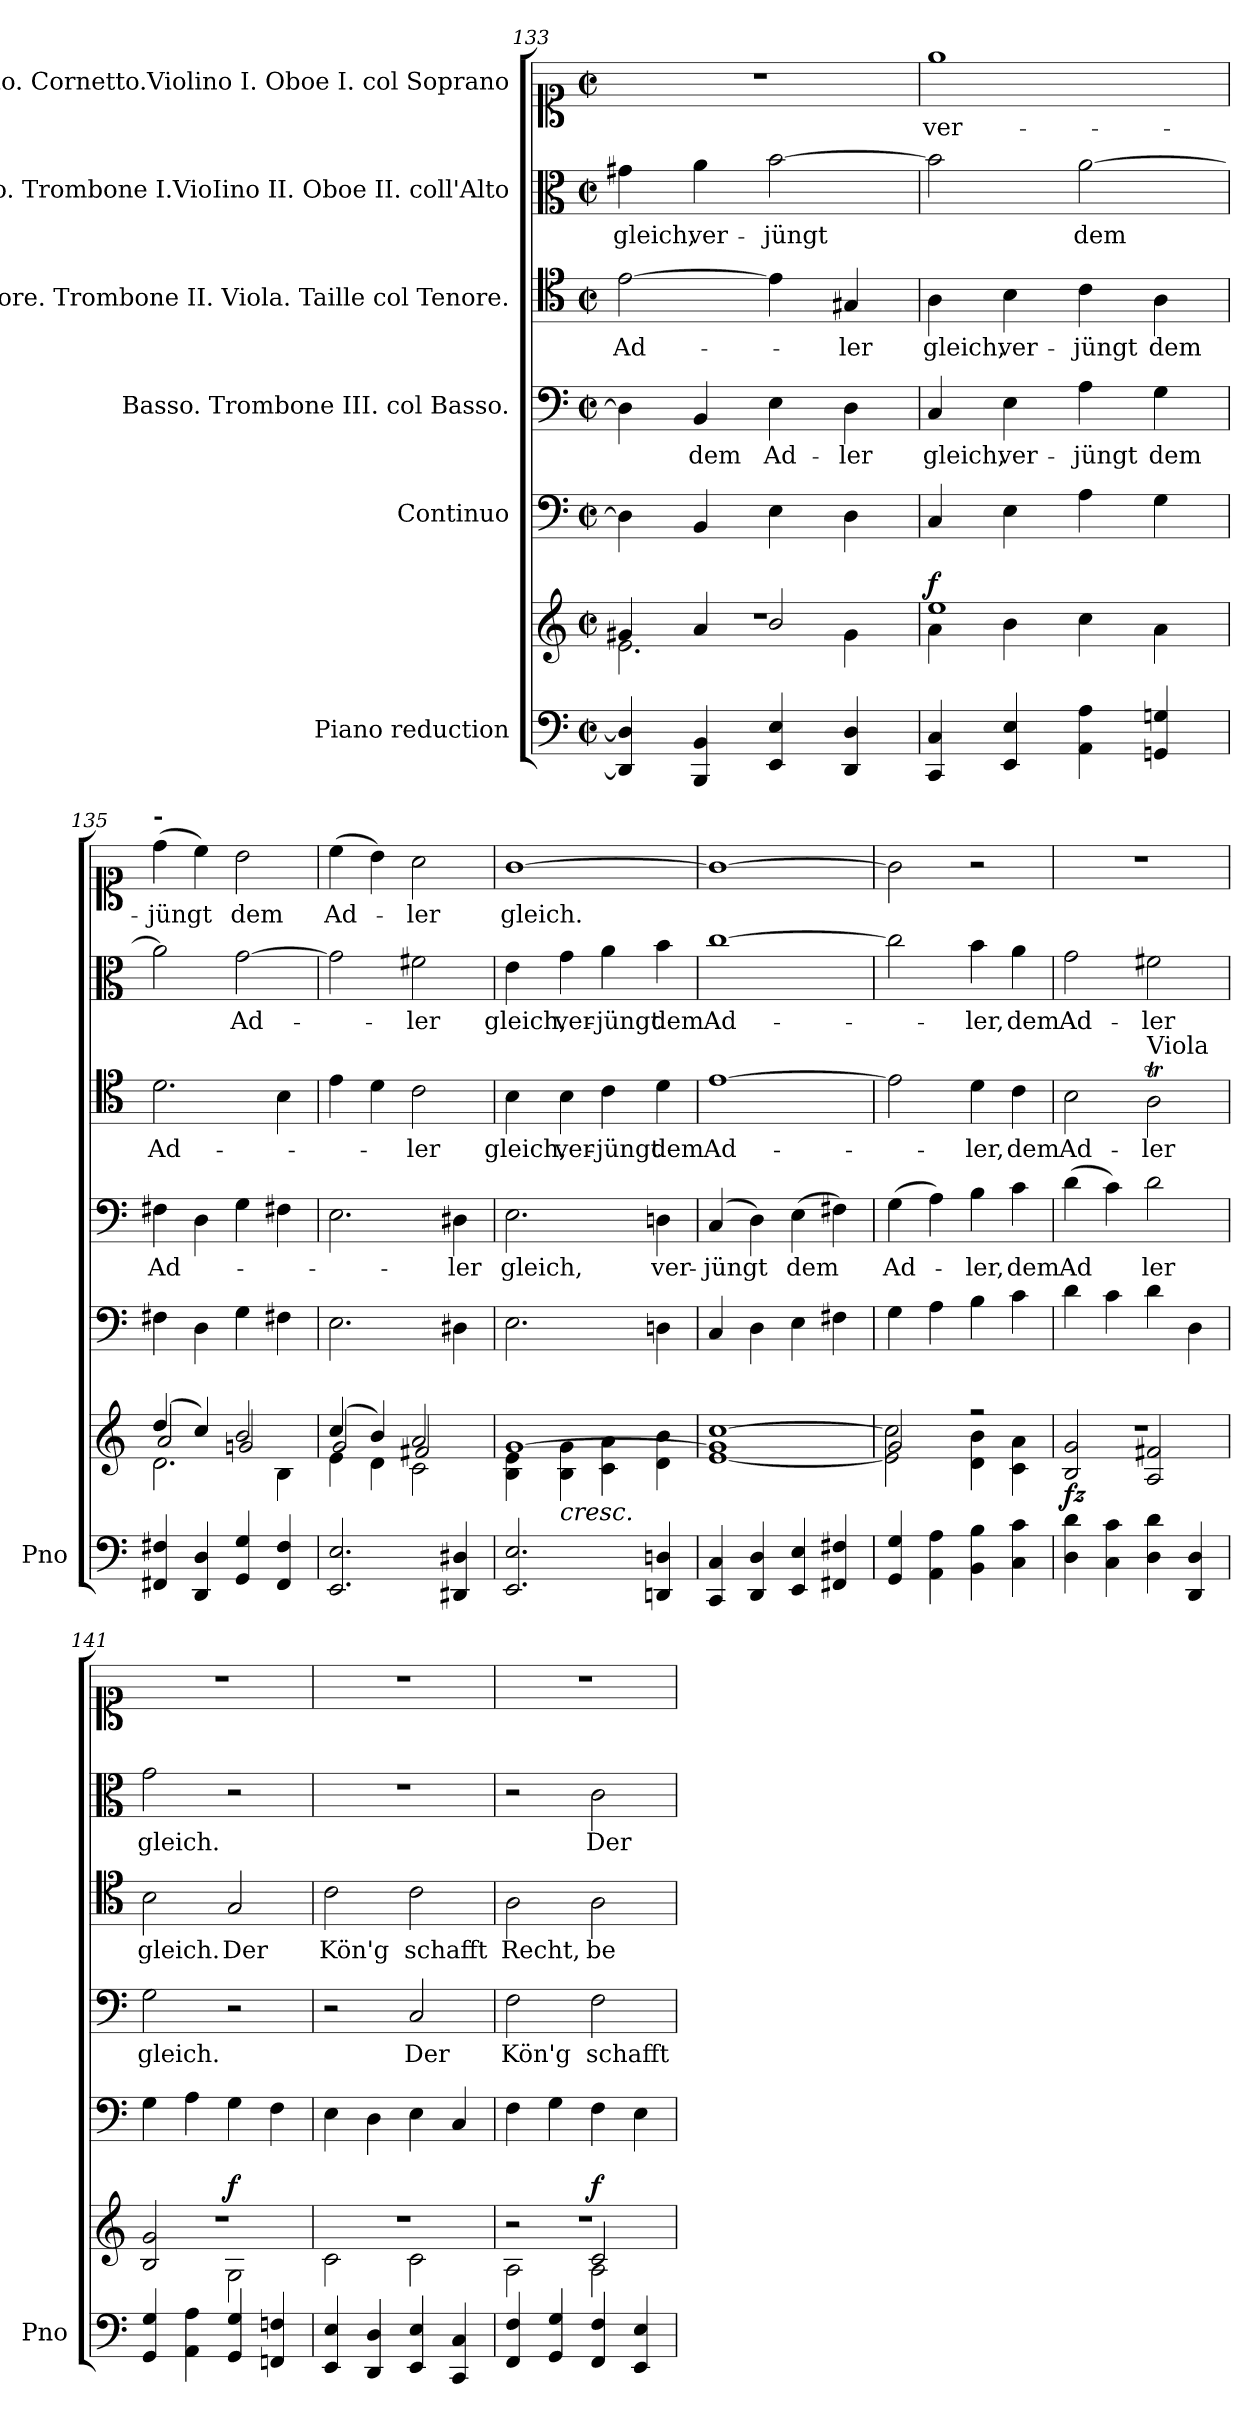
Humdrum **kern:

**kern	**kern	**dynam	**kern	**kern	**text	**kern	**text	**kern	**text	**kern	**text
*part6	*part6	*part6	*part5	*part4	*part4	*part3	*part3	*part2	*part2	*part1	*part1
*staff7	*staff6	*staff6/7	*staff5	*staff4	*staff4	*staff3	*staff3	*staff2	*staff2	*staff1	*staff1
*I"Piano reduction	*	*	*I"Continuo	*I"Basso. Trombone III. col Basso.	*	*I"Tenore.  Trombone II. Viola. Taille col Tenore.	*	*I"Alto. Trombone I.VioIino II. Oboe II. coll'Alto	*	*I"Soprano. Cornetto.Violino I. Oboe I. col Soprano	*
*I'Pno	*	*	*	*	*	*	*	*	*	*	*
!!LO:LB:g=z
*clefF4	*clefG2	*	*clefF4	*clefF4	*	*clefC4	*	*clefC3	*	*clefC1	*
*k[]	*k[]	*	*k[]	*k[]	*	*k[]	*	*k[]	*	*k[]	*
*M2/2	*M2/2	*	*M2/2	*M2/2	*	*M2/2	*	*M2/2	*	*M2/2	*
*met(c|)	*met(c|)	*	*met(c|)	*met(c|)	*	*met(c|)	*	*met(c|)	*	*met(c|)	*
=133	=133	=133	=133	=133	=133	=133	=133	=133	=133	=133	=133
*	*^	*	*	*	*	*	*	*	*	*	*
*	*	*^	*	*	*	*	*	*	*	*	*	*
!	!	!	!	!	!	!	!	!	!LO:LY:b	!	!LO:LY:b	!	!
4DD/] 4D/]	1r	2.e\	4g#X/	.	4D\]	4D\]	.	[2e\	Ad-	4g#X\	gleich,	1r	.
!	!	!	!	!	!	!	!LO:LY:b	!	!	!	!LO:LY:b	!	!
4BBB/ 4BB/	.	.	4a/	.	4BB/	4BB/	dem	.	.	4a\	ver-	.	.
!	!	!	!	!	!	!	!LO:LY:b	!	!	!	!LO:LY:b	!	!
4EE/ 4E/	.	.	2b/	.	4E\	4E\	Ad-	4e\]	.	[2b\	-jüngt	.	.
!	!	!	!	!	!	!	!LO:LY:b	!	!LO:LY:b	!	!	!	!
4DD/ 4D/	.	4g#\	.	.	4D\	4D\	-ler	4G#X/	-ler	.	.	.	.
*	*	*v	*v	*	*	*	*	*	*	*	*	*	*
=134	=134	=134	=134	=134	=134	=134	=134	=134	=134	=134	=134	=134
!	!	!	!LO:DY:a	!	!	!LO:LY:b	!	!LO:LY:b	!	!	!	!LO:LY:b
4CC/ 4C/	1ee	4a\	f	4C/	4C/	gleich,	4A\	gleich,	2b\]	.	1ee	ver-
!	!	!	!	!	!	!LO:LY:b	!	!LO:LY:b	!	!	!	!
4EE/ 4E/	.	4b\	.	4E\	4E\	ver-	4B\	ver-	.	.	.	.
!	!	!	!	!	!	!LO:LY:b	!	!LO:LY:b	!	!LO:LY:b	!	!
4AA\ 4A\	.	4cc\	.	4A\	4A\	-jüngt	4c\	-jüngt	[2a\	dem	.	.
!	!	!	!	!	!	!LO:LY:b	!	!LO:LY:b	!	!	!	!
4GGn/ 4Gn/	.	4a\	.	4G\	4G\	dem	4A\	dem	.	.	.	.
=135	=135	=135	=135	=135	=135	=135	=135	=135	=135	=135	=135	=135
*	*	*^	*	*	*	*	*	*	*	*	*	*
!	!	!	!	!	!	!	!	!	!	!	!	!LO:TX:a:B:t=-	!
!	!	!	!	!	!	!	!LO:LY:b	!	!LO:LY:b	!	!	!	!LO:LY:b
4FF#X/ 4F#X/	(4dd/	2.d\	2a/	.	4F#X\	4F#X\	Ad-	2.d\	Ad-	2a\]	.	(4dd\	-jüngt
4DD/ 4D/	4cc/)	.	.	.	4D\	4D\	.	.	.	.	.	4cc\)	.
!	!	!	!	!	!	!	!	!	!	!	!LO:LY:b	!	!LO:LY:b
4GG/ 4G/	2b/	.	2gn/	.	4G\	4G\	.	.	.	[2g\	Ad-	2b\	dem
4FF#/ 4F#/	.	4B\	.	.	4F#X\	4F#X\	.	4B\	.	.	.	.	.
=136	=136	=136	=136	=136	=136	=136	=136	=136	=136	=136	=136	=136	=136
!	!	!	!	!	!	!	!	!	!	!	!	!	!LO:LY:b
2.EE/ 2.E/	(4cc/	4e\	2g/	.	2.E\	2.E\	.	4e\	.	2g\]	.	(4cc\	Ad-
.	4b/)	4d\	.	.	.	.	.	4d\	.	.	.	4b\)	.
!	!	!	!	!	!	!	!	!	!LO:LY:b	!	!LO:LY:b	!	!LO:LY:b
.	2a/	2c\	2f#X/	.	.	.	.	2c\	ler	2f#X\	ler	2a\	ler
!	!	!	!	!	!	!	!LO:LY:b	!	!	!	!	!	!
4DD#X/ 4D#X/	.	.	.	.	4D#X\	4D#X\	-ler	.	.	.	.	.	.
*	*	*v	*v	*	*	*	*	*	*	*	*	*	*
=137	=137	=137	=137	=137	=137	=137	=137	=137	=137	=137	=137	=137
!	!	!	!	!	!	!LO:LY:b	!	!LO:LY:b	!	!LO:LY:b	!	!LO:LY:b
2.EE/ 2.E/	[1g	4B\ 4e\	.	2.E\	2.E\	gleich,	4B\	gleich,	4e\	gleich,	[1g	gleich.
!	!	!LO:TX:b:i:t=cresc.	!	!	!	!	!	!	!	!	!	!
!	!	!	!	!	!	!	!	!LO:LY:b	!	!LO:LY:b	!	!
.	.	4B\ 4g\	.	.	.	.	4B\	ver-	4g\	ver-	.	.
!	!	!	!	!	!	!	!	!LO:LY:b	!	!LO:LY:b	!	!
.	.	4c\ 4a\	.	.	.	.	4c\	-jüngt	4a\	-jüngt	.	.
!	!	!	!	!	!	!LO:LY:b	!	!LO:LY:b	!	!LO:LY:b	!	!
4DDn/ 4Dn/	.	4d\ 4b\	.	4Dn\	4Dn\	ver-	4d\	dem	4b\	dem	.	.
=138	=138	=138	=138	=138	=138	=138	=138	=138	=138	=138	=138	=138
!	!	!	!	!	!	!LO:LY:b	!	!LO:LY:b	!	!LO:LY:b	!	!
*	*v	*v	*	*	*	*	*	*	*	*	*	*
4CC/ 4C/	[<1e 1g] [1cc	.	4C/	(4C/	-jüngt	[1e	Ad-	[1cc	Ad-	1g_	.
4DD/ 4D/	.	.	4D\	4D\)	.	.	.	.	.	.	.
!	!	!	!	!	!LO:LY:b	!	!	!	!	!	!
4EE/ 4E/	.	.	4E\	(4E\	dem	.	.	.	.	.	.
4FF#X/ 4F#X/	.	.	4F#X\	4F#X\)	.	.	.	.	.	.	.
=139	=139	=139	=139	=139	=139	=139	=139	=139	=139	=139	=139
*	*^	*	*	*	*	*	*	*	*	*	*
!	!	!	!	!	!	!LO:LY:b	!	!	!	!	!	!
4GG/ 4G/	2g/	2e\] 2cc\]	.	4G\	(4G\	Ad-	2e\]	.	2cc\]	.	2g\]	.
4AA\ 4A\	.	.	.	4A\	4A\)	.	.	.	.	.	.	.
!	!	!	!	!	!	!LO:LY:b	!	!LO:LY:b	!	!LO:LY:b	!	!
4BB\ 4B\	2r	4d\ 4b\	.	4B\	4B\	ler,	4d\	-ler,	4b\	-ler,	2r	.
!	!	!	!	!	!	!LO:LY:b	!	!LO:LY:b	!	!LO:LY:b	!	!
4C\ 4c\	.	4c\ 4a\	.	4c\	4c\	dem	4c\	dem	4a\	dem	.	.
=140	=140	=140	=140	=140	=140	=140	=140	=140	=140	=140	=140	=140
!	!	!	!LO:DY:b	!	!	!LO:LY:b	!	!LO:LY:b	!	!LO:LY:b	!	!
4D\ 4d\	1r	2B/ 2g/	fz	4d\	(4d\	Ad	2B\	Ad-	2g\	Ad-	1r	.
4C\ 4c\	.	.	.	4c\	4c\)	.	.	.	.	.	.	.
!	!	!	!	!	!	!	!LO:TX:a:t=Viola	!	!	!	!	!
!	!	!	!	!	!	!LO:LY:b	!	!LO:LY:b	!	!LO:LY:b	!	!
4D\ 4d\	.	2A/ 2f#X/	.	4d\	2d\	ler	2AT\	-ler	2f#X\	-ler	.	.
4DD/ 4D/	.	.	.	4D\	.	.	.	.	.	.	.	.
!!LO:PB:g=z
=141	=141	=141	=141	=141	=141	=141	=141	=141	=141	=141	=141	=141
!	!	!	!	!	!	!LO:LY:b	!	!LO:LY:b	!	!LO:LY:b	!	!
4GG/ 4G/	1r	2B/ 2g/	.	4G\	2G\	gleich.	2B\	gleich.	2g\	gleich.	1r	.
4AA\ 4A\	.	.	.	4A\	.	.	.	.	.	.	.	.
!	!	!	!LO:DY:a	!	!	!	!	!LO:LY:b	!	!	!	!
4GG/ 4G/	.	2G\	f	4G\	2r	.	2G/	Der	2r	.	.	.
4FFn/ 4Fn/	.	.	.	4F\	.	.	.	.	.	.	.	.
=142	=142	=142	=142	=142	=142	=142	=142	=142	=142	=142	=142	=142
*	*	*^	*	*	*	*	*	*	*	*	*	*
!	!	!	!	!	!	!	!	!	!LO:LY:b	!	!	!	!
4EE/ 4E/	1r	2c\	1r	.	4E\	2r	.	2c\	Kön'g	1r	.	1r	.
4DD/ 4D/	.	.	.	.	4D\	.	.	.	.	.	.	.	.
!	!	!	!	!	!	!	!LO:LY:b	!	!LO:LY:b	!	!	!	!
4EE/ 4E/	.	2c\	.	.	4E\	2C/	Der	2c\	schafft	.	.	.	.
4CC/ 4C/	.	.	.	.	4C/	.	.	.	.	.	.	.	.
=143	=143	=143	=143	=143	=143	=143	=143	=143	=143	=143	=143	=143	=143
!	!	!	!	!	!	!	!LO:LY:b	!	!LO:LY:b	!	!	!	!
4FF/ 4F/	1r	2A\	2r	.	4F\	2F\	Kön'g	2A\	Recht,	2r	.	1r	.
4GG/ 4G/	.	.	.	.	4G\	.	.	.	.	.	.	.	.
!	!	!	!	!LO:DY:a	!	!	!LO:LY:b	!	!LO:LY:b	!	!LO:LY:b	!	!
4FF/ 4F/	.	2A\	2c/	f	4F\	2F\	schafft	2A\	be-	2c\	Der	.	.
4EE/ 4E/	.	.	.	.	4E\	.	.	.	.	.	.	.	.
*	*v	*v	*v	*	*	*	*	*	*	*	*	*	*
=	=	=	=	=	=	=	=	=	=	=	=
*-	*-	*-	*-	*-	*-	*-	*-	*-	*-	*-	*-
